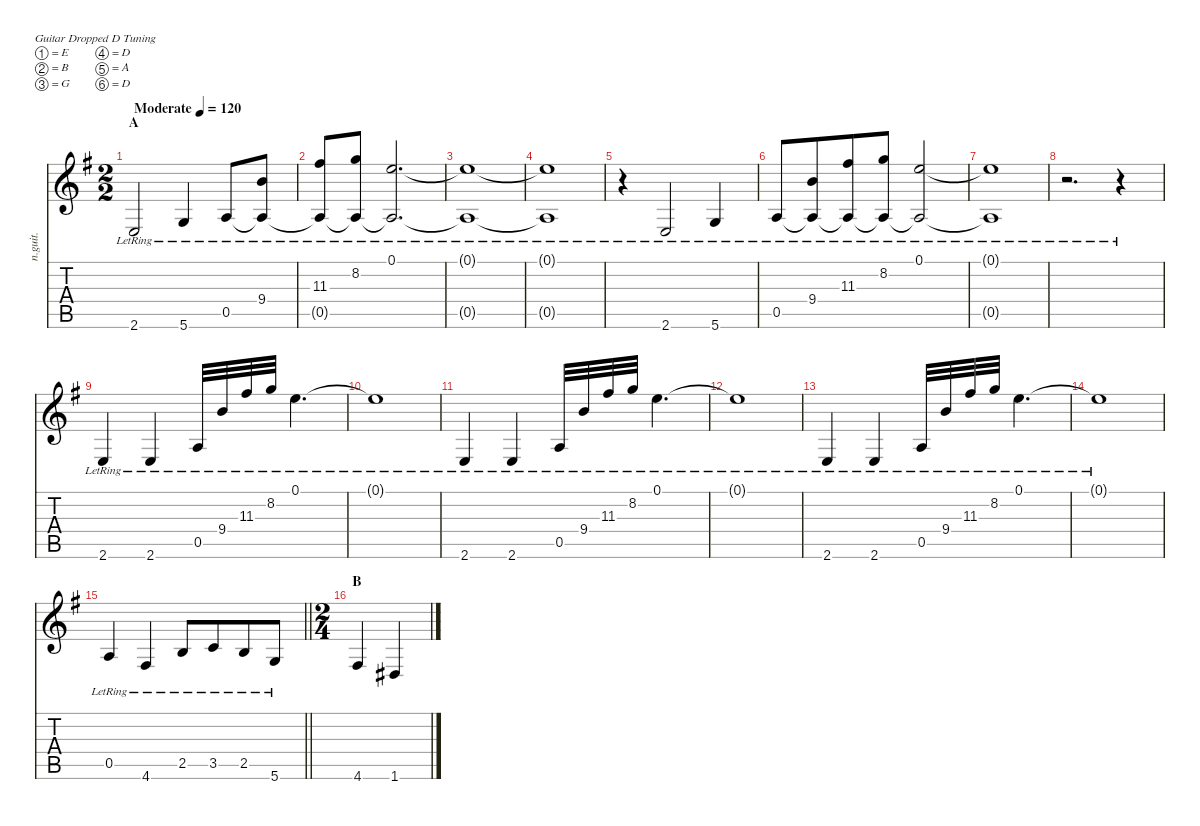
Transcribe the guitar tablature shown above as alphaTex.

\defaultSystemsLayout 4
\hideDynamics
\bracketExtendMode nobrackets
\track ("Guitar 3" "n.guit.") {instrument acousticguitarnylon}
\staff {score tabs}
\tuning (E4 B3 G3 D3 A2 D2)
\ts (2 2)
\beaming (8 4 4)
\section ("" "A")
\tempo (120 "Moderate")
\clef g2
\ks eminor
2.6{lr acc forcenatural}.2{dy f instrument acousticguitarnylon beam Up} 5.6{lr acc forcenatural}.4{beam Up} 0.5{lr acc forcenatural}.8{beam Up} (9.4{lr acc forcenatural} 0.5{lr t acc forcenatural}).8{beam Up} |
(11.3{lr acc #} 0.5{lr t acc forcenatural}).8{beam Up} (8.2{lr acc forcenatural} 0.5{lr t acc forcenatural}).8{beam Up} (0.1{lr acc forcenatural} 0.5{lr t acc forcenatural}).2{d beam Up} |
(0.1{lr t acc forcenatural} 0.5{lr t acc forcenatural}).1{beam Up} |
(0.1{lr t acc forcenatural} 0.5{lr t acc forcenatural}).1{beam Up} |
r.4{beam Down} 2.6{lr acc forcenatural}.2{beam Up} 5.6{lr acc forcenatural}.4{beam Up} |
0.5{lr acc forcenatural}.8{beam Up} (9.4{lr acc forcenatural} 0.5{lr t acc forcenatural}).8{beam Up} (11.3{lr acc #} 0.5{lr t acc forcenatural}).8{beam Up} (8.2{lr acc forcenatural} 0.5{lr t acc forcenatural}).8{beam Up} (0.1{lr acc forcenatural} 0.5{lr t acc forcenatural}).2{beam Up} |
(0.1{lr t acc forcenatural} 0.5{lr t acc forcenatural}).1{beam Up} |
r.2{d beam Down} r.4{beam Down} |
2.6{lr acc forcenatural}.4{beam Up} 2.6{lr acc forcenatural}.4{beam Up} 0.5{lr acc forcenatural}.32{beam Up} 9.4{lr acc forcenatural}.32{beam Up} 11.3{lr acc #}.32{beam Up} 8.2{lr acc forcenatural}.32{beam Up} 0.1{lr acc forcenatural}.4{d beam Down} |
0.1{lr t acc forcenatural}.1{beam Down} |
2.6{lr acc forcenatural}.4{beam Up} 2.6{lr acc forcenatural}.4{beam Up} 0.5{lr acc forcenatural}.32{beam Up} 9.4{lr acc forcenatural}.32{beam Up} 11.3{lr acc #}.32{beam Up} 8.2{lr acc forcenatural}.32{beam Up} 0.1{lr acc forcenatural}.4{d beam Down} |
0.1{lr t acc forcenatural}.1{beam Down} |
2.6{lr acc forcenatural}.4{beam Up} 2.6{lr acc forcenatural}.4{beam Up} 0.5{lr acc forcenatural}.32{beam Up} 9.4{lr acc forcenatural}.32{beam Up} 11.3{lr acc #}.32{beam Up} 8.2{lr acc forcenatural}.32{beam Up} 0.1{lr acc forcenatural}.4{d beam Down} |
0.1{lr t acc forcenatural}.1{beam Down} |
\barLineRight lightlight
0.5{lr acc forcenatural}.4{beam Up} 4.6{lr acc #}.4{beam Up} 2.5{lr acc forcenatural}.8{beam Up} 3.5{lr acc forcenatural}.8{beam Up} 2.5{lr acc forcenatural}.8{beam Up} 5.6{lr acc forcenatural}.8{beam Up} |
\ts (2 4)
\beaming (8 2 2)
\section ("" "B")
4.6{acc #}.4{beam Up} 1.6{acc #}.4{beam Up}
